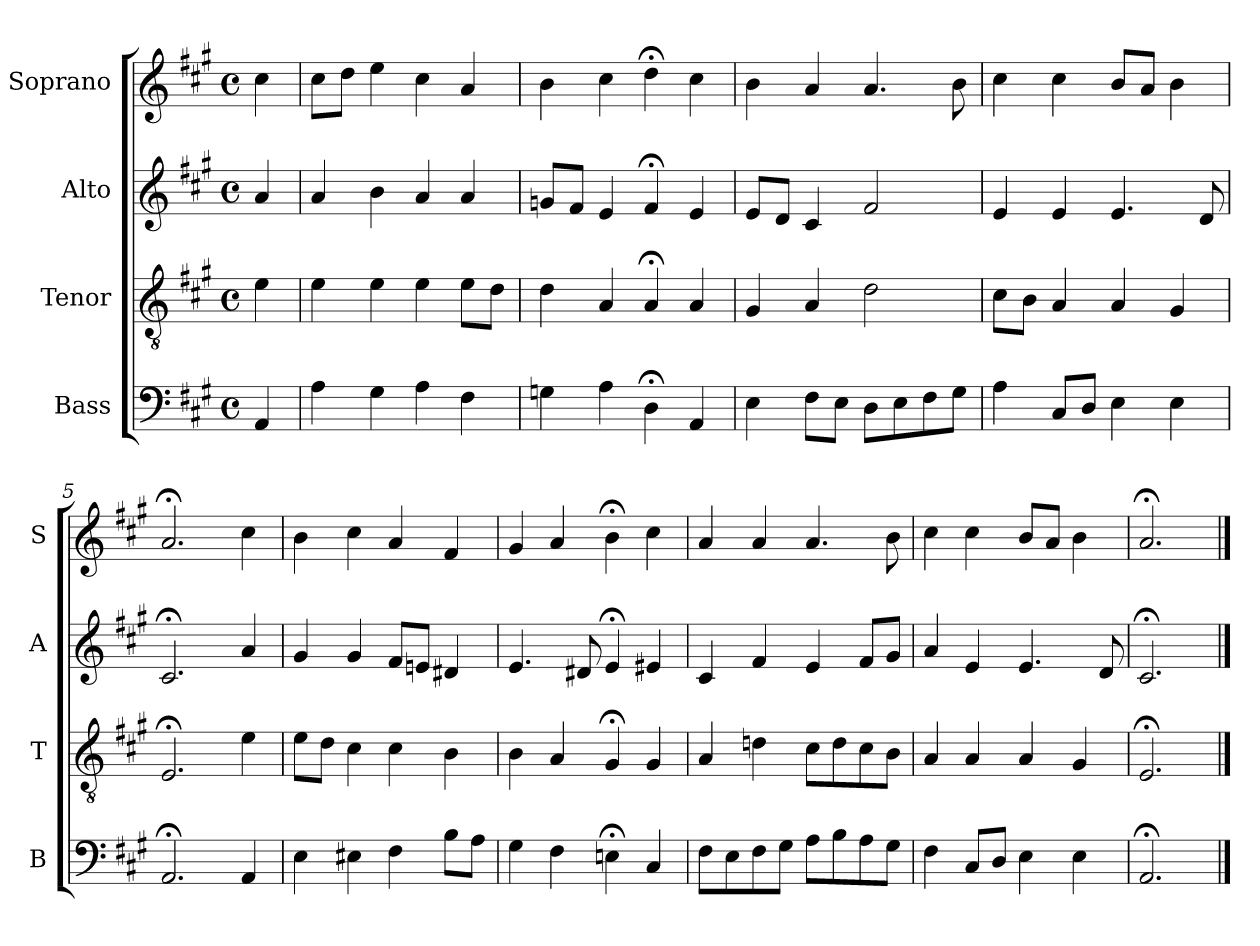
**kern	**kern	**kern	**kern
*part4	*part3	*part2	*part1
*staff4	*staff3	*staff2	*staff1
*I"Bass	*I"Tenor	*I"Alto	*I"Soprano
*I'B	*I'T	*I'A	*I'S
*clefF4	*clefGv2	*clefG2	*clefG2
*k[f#c#g#]	*k[f#c#g#]	*k[f#c#g#]	*k[f#c#g#]
*A:	*A:	*A:	*A:
*M4/4	*M4/4	*M4/4	*M4/4
*met(c)	*met(c)	*met(c)	*met(c)
*MM100	*MM100	*MM100	*MM100
=	=	=	=
4AA	4e	4a	4cc#
=1	=1	=1	=1
4A	4e	4a	8cc#L
.	.	.	8ddJ
4G#	4e	4b	4ee
4A	4e	4a	4cc#
4F#	8eL	4a	4a
.	8dJ	.	.
=2	=2	=2	=2
4Gn	4d	8gnL	4b
.	.	8f#J	.
4A	4A	4e	4cc#
4D;<	4A;<	4f#;<	4dd;<
4AA	4A	4e	4cc#
=3	=3	=3	=3
4E	4G#	8eL	4b
.	.	8dJ	.
8F#L	4A	4c#	4a
8EJ	.	.	.
8DL	2d	2f#	4.a
8E	.	.	.
8F#	.	.	.
8G#J	.	.	8b
=4	=4	=4	=4
4A	8c#L	4e	4cc#
.	8BJ	.	.
8C#L	4A	4e	4cc#
8DJ	.	.	.
4E	4A	4.e	8bL
.	.	.	8aJ
4E	4G#	.	4b
.	.	8d	.
=5	=5	=5	=5
2.AA;<	2.E;<	2.c#;<	2.a;<
4AA	4e	4a	4cc#
=6	=6	=6	=6
4E	8eL	4g#	4b
.	8dJ	.	.
4E#X	4c#	4g#	4cc#
4F#	4c#	8f#L	4a
.	.	8enJ	.
8BL	4B	4d#X	4f#
8AJ	.	.	.
=7	=7	=7	=7
4G#	4B	4.e	4g#
4F#	4A	.	4a
.	.	8d#X	.
4En;<	4G#;<	4e;<	4b;<
4C#	4G#	4e#X	4cc#
=8	=8	=8	=8
8F#L	4A	4c#	4a
8E	.	.	.
8F#	4dn	4f#	4a
8G#J	.	.	.
8AL	8c#L	4e	4.a
8B	8d	.	.
8A	8c#	8f#L	.
8G#J	8BJ	8g#J	8b
=9	=9	=9	=9
4F#	4A	4a	4cc#
8C#L	4A	4e	4cc#
8DJ	.	.	.
4E	4A	4.e	8bL
.	.	.	8aJ
4E	4G#	.	4b
.	.	8d	.
=10	=10	=10	=10
2.AA;<	2.E;<	2.c#;<	2.a;<
==	==	==	==
*-	*-	*-	*-
